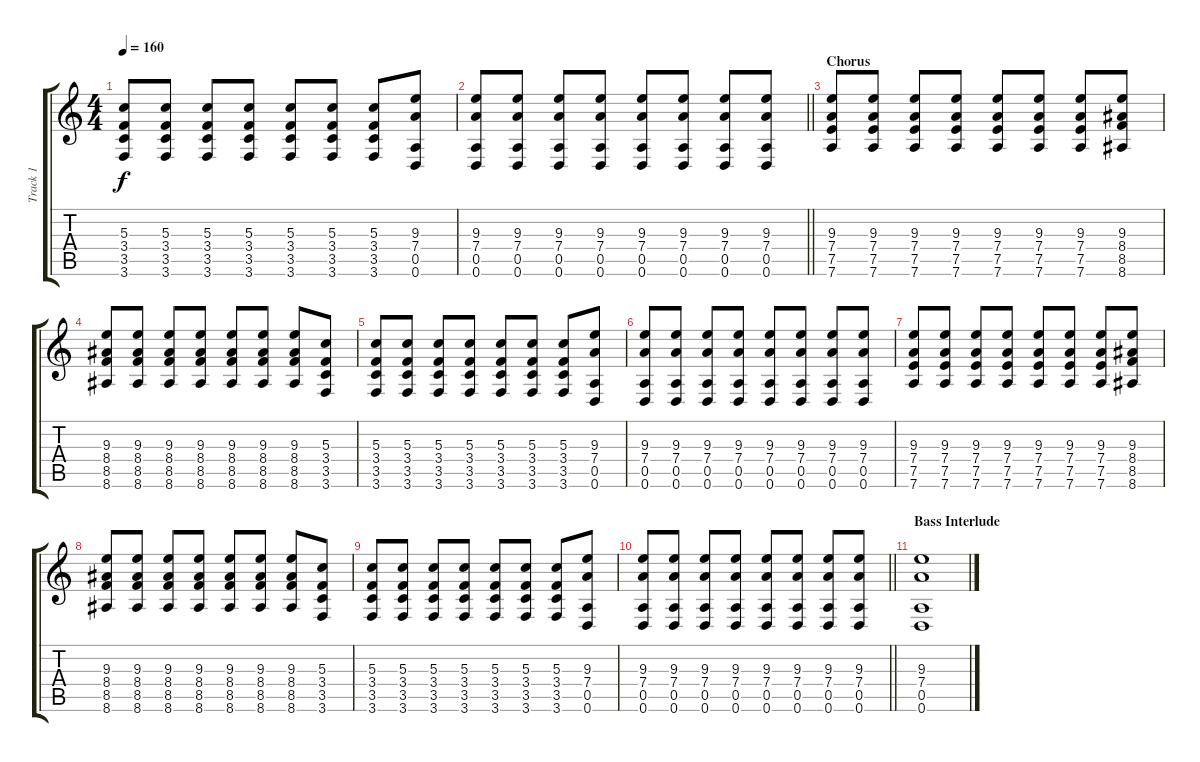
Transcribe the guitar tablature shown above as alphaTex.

\track ("Track 1" "Track 1") {instrument distortionguitar}
\staff {score tabs}
\tuning (E4 B3 G3 D3 A2 D2) {hide}
\ts (4 4)
\tempo 160
\clef g2
\ks c
(5.3 3.4 3.5 3.6).8{dy f} (5.3 3.4 3.5 3.6).8 (5.3 3.4 3.5 3.6).8 (5.3 3.4 3.5 3.6).8 (5.3 3.4 3.5 3.6).8 (5.3 3.4 3.5 3.6).8 (5.3 3.4 3.5 3.6).8 (9.3 7.4 0.5 0.6).8 |
\barLineRight lightlight
(9.3 7.4 0.5 0.6).8 (9.3 7.4 0.5 0.6).8 (9.3 7.4 0.5 0.6).8 (9.3 7.4 0.5 0.6).8 (9.3 7.4 0.5 0.6).8 (9.3 7.4 0.5 0.6).8 (9.3 7.4 0.5 0.6).8 (9.3 7.4 0.5 0.6).8 |
\section ("" "Chorus")
(9.3 7.4 7.5 7.6).8 (9.3 7.4 7.5 7.6).8 (9.3 7.4 7.5 7.6).8 (9.3 7.4 7.5 7.6).8 (9.3 7.4 7.5 7.6).8 (9.3 7.4 7.5 7.6).8 (9.3 7.4 7.5 7.6).8 (9.3 8.4 8.5 8.6).8 |
(9.3 8.4 8.5 8.6).8 (9.3 8.4 8.5 8.6).8 (9.3 8.4 8.5 8.6).8 (9.3 8.4 8.5 8.6).8 (9.3 8.4 8.5 8.6).8 (9.3 8.4 8.5 8.6).8 (9.3 8.4 8.5 8.6).8 (5.3 3.4 3.5 3.6).8 |
(5.3 3.4 3.5 3.6).8 (5.3 3.4 3.5 3.6).8 (5.3 3.4 3.5 3.6).8 (5.3 3.4 3.5 3.6).8 (5.3 3.4 3.5 3.6).8 (5.3 3.4 3.5 3.6).8 (5.3 3.4 3.5 3.6).8 (9.3 7.4 0.5 0.6).8 |
(9.3 7.4 0.5 0.6).8 (9.3 7.4 0.5 0.6).8 (9.3 7.4 0.5 0.6).8 (9.3 7.4 0.5 0.6).8 (9.3 7.4 0.5 0.6).8 (9.3 7.4 0.5 0.6).8 (9.3 7.4 0.5 0.6).8 (9.3 7.4 0.5 0.6).8 |
(9.3 7.4 7.5 7.6).8 (9.3 7.4 7.5 7.6).8 (9.3 7.4 7.5 7.6).8 (9.3 7.4 7.5 7.6).8 (9.3 7.4 7.5 7.6).8 (9.3 7.4 7.5 7.6).8 (9.3 7.4 7.5 7.6).8 (9.3 8.4 8.5 8.6).8 |
(9.3 8.4 8.5 8.6).8 (9.3 8.4 8.5 8.6).8 (9.3 8.4 8.5 8.6).8 (9.3 8.4 8.5 8.6).8 (9.3 8.4 8.5 8.6).8 (9.3 8.4 8.5 8.6).8 (9.3 8.4 8.5 8.6).8 (5.3 3.4 3.5 3.6).8 |
(5.3 3.4 3.5 3.6).8 (5.3 3.4 3.5 3.6).8 (5.3 3.4 3.5 3.6).8 (5.3 3.4 3.5 3.6).8 (5.3 3.4 3.5 3.6).8 (5.3 3.4 3.5 3.6).8 (5.3 3.4 3.5 3.6).8 (9.3 7.4 0.5 0.6).8 |
\barLineRight lightlight
(9.3 7.4 0.5 0.6).8 (9.3 7.4 0.5 0.6).8 (9.3 7.4 0.5 0.6).8 (9.3 7.4 0.5 0.6).8 (9.3 7.4 0.5 0.6).8 (9.3 7.4 0.5 0.6).8 (9.3 7.4 0.5 0.6).8 (9.3 7.4 0.5 0.6).8 |
\section ("" "Bass Interlude")
(9.3 7.4 0.5 0.6).1
